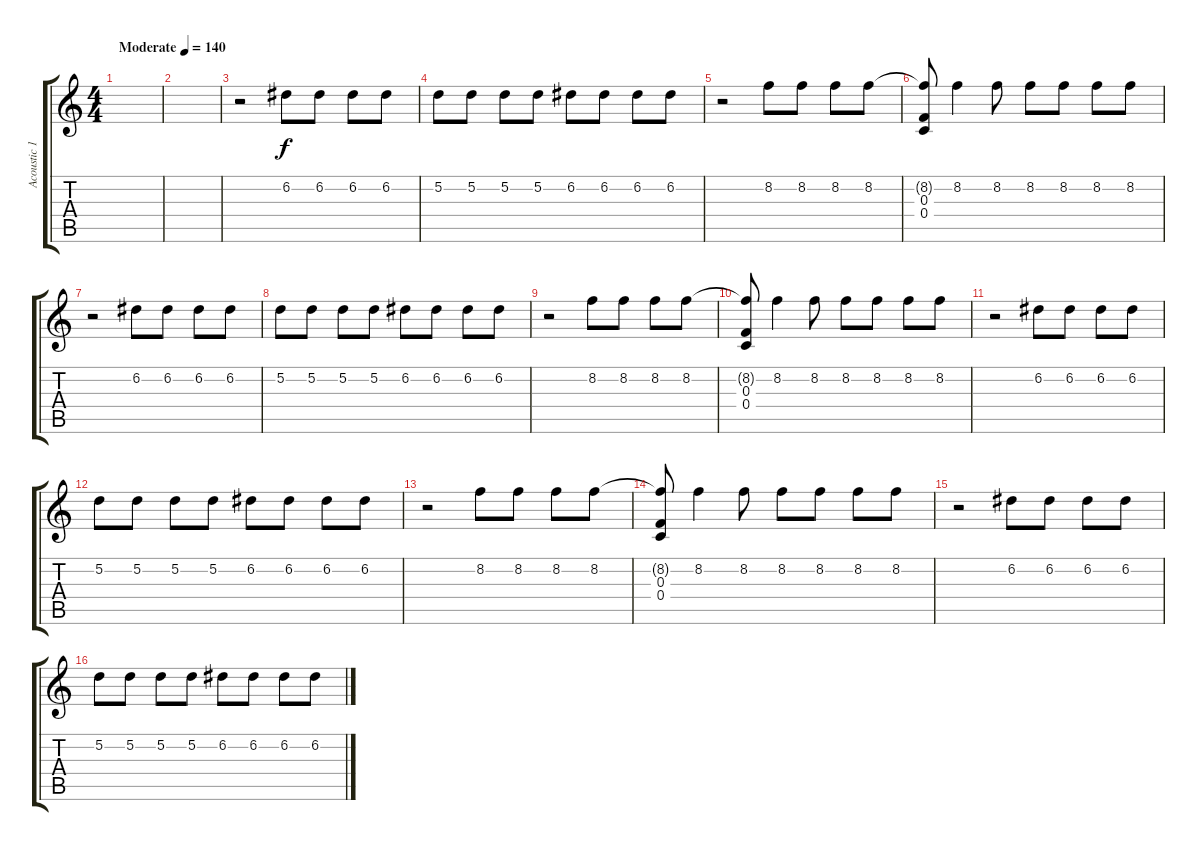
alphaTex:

\track ("Acoustic 1" "Acoustic 1") {instrument acousticguitarsteel}
\staff {score tabs}
\tuning (D4 A3 F3 C3 G2 C2) {hide}
\ts (4 4)
\tempo (140 "Moderate")
\clef g2
\ks c
|
|
r.2 6.2.8 6.2.8 6.2.8 6.2.8 |
5.2.8 5.2.8 5.2.8 5.2.8 6.2.8 6.2.8 6.2.8 6.2.8 |
r.2 8.2.8 8.2.8 8.2.8 8.2.8 |
(8.2{t} 0.3 0.4).8 8.2.4 8.2.8 8.2.8 8.2.8 8.2.8 8.2.8 |
r.2 6.2.8 6.2.8 6.2.8 6.2.8 |
5.2.8 5.2.8 5.2.8 5.2.8 6.2.8 6.2.8 6.2.8 6.2.8 |
r.2 8.2.8 8.2.8 8.2.8 8.2.8 |
(8.2{t} 0.3 0.4).8 8.2.4 8.2.8 8.2.8 8.2.8 8.2.8 8.2.8 |
r.2 6.2.8 6.2.8 6.2.8 6.2.8 |
5.2.8 5.2.8 5.2.8 5.2.8 6.2.8 6.2.8 6.2.8 6.2.8 |
r.2 8.2.8 8.2.8 8.2.8 8.2.8 |
(8.2{t} 0.3 0.4).8 8.2.4 8.2.8 8.2.8 8.2.8 8.2.8 8.2.8 |
r.2 6.2.8 6.2.8 6.2.8 6.2.8 |
5.2.8 5.2.8 5.2.8 5.2.8 6.2.8 6.2.8 6.2.8 6.2.8
